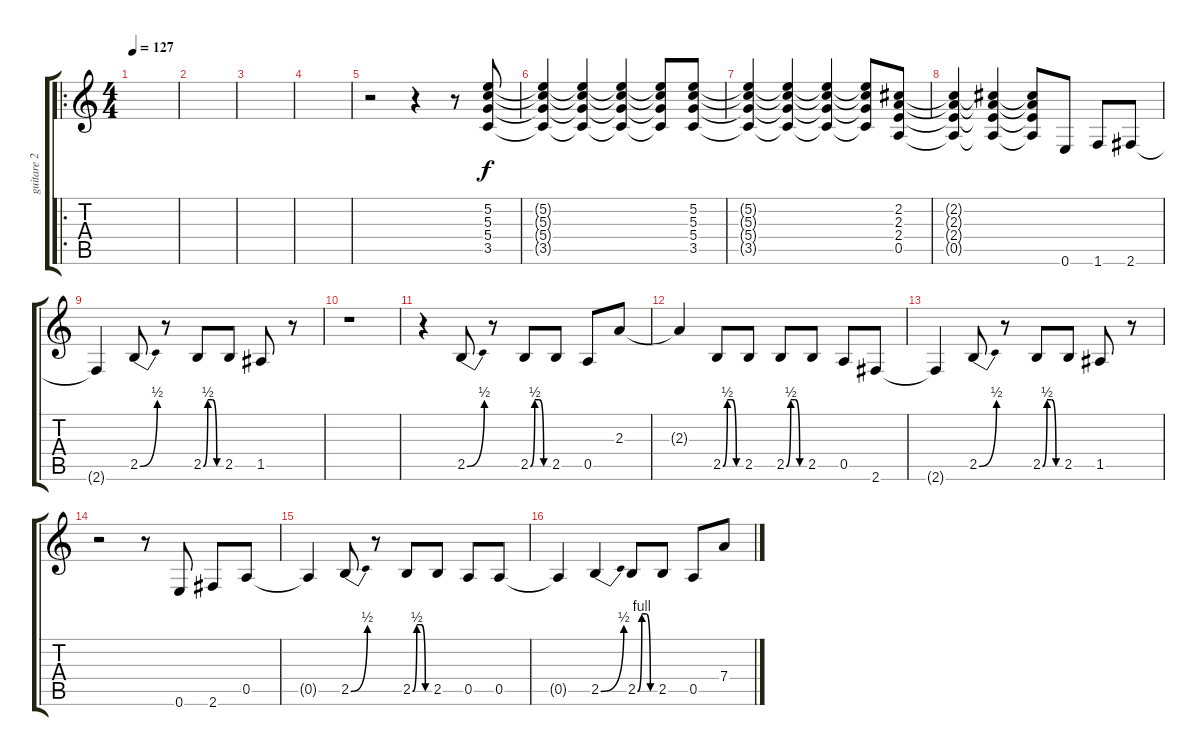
\track ("guitare 2" "guitare 2") {instrument distortionguitar}
\staff {score tabs}
\tuning (E4 B3 G3 D3 A2 E2) {hide}
\ro
\ts (4 4)
\tempo 127
\clef g2
\ks c
|
|
|
|
r.2 r.4 r.8 (5.2 5.3 5.4 3.5).8 |
(5.2{t} 5.3{t} 5.4{t} 3.5{t}).4 (5.2{t} 5.3{t} 5.4{t} 3.5{t}).4 (5.2{t} 5.3{t} 5.4{t} 3.5{t}).4 (5.2{t} 5.3{t} 5.4{t} 3.5{t}).8 (5.2 5.3 5.4 3.5).8 |
(5.2{t} 5.3{t} 5.4{t} 3.5{t}).4 (5.2{t} 5.3{t} 5.4{t} 3.5{t}).4 (5.2{t} 5.3{t} 5.4{t} 3.5{t}).4 (5.2{t} 5.3{t} 5.4{t} 3.5{t}).8 (2.2 2.3 2.4 0.5).8 |
(2.2{t} 2.3{t} 2.4{t} 0.5{t}).4 (2.2{t} 2.3{t} 2.4{t} 0.5{t}).4 (2.2{t} 2.3{t} 2.4{t} 0.5{t}).8 0.6.8 1.6.8 2.6.8 |
2.6{t}.4 2.5{be (bend 0 0 60 2)}.8 r.8 2.5{be (custom 0 0 15 2 30 2 45 0 60 0)}.8 2.5.8 1.5.8 r.8 |
r.1 |
r.4 2.5{be (bend 0 0 60 2)}.8 r.8 2.5{be (custom 0 0 15 2 30 2 45 0 60 0)}.8 2.5.8 0.5.8 2.3.8 |
2.3{t}.4 2.5{be (custom 0 0 15 2 30 2 45 0 60 0)}.8 2.5.8 2.5{be (custom 0 0 15 2 30 2 45 0 60 0)}.8 2.5.8 0.5.8 2.6.8 |
2.6{t}.4 2.5{be (bend 0 0 60 2)}.8 r.8 2.5{be (custom 0 0 15 2 30 2 45 0 60 0)}.8 2.5.8 1.5.8 r.8 |
r.2 r.8 0.6.8 2.6.8 0.5.8 |
0.5{t}.4 2.5{be (bend 0 0 60 2)}.8 r.8 2.5{be (custom 0 0 15 2 30 2 45 0 60 0)}.8 2.5.8 0.5.8 0.5.8 |
0.5{t}.4 2.5{be (bend 0 0 60 2)}.4 2.5{be (custom 0 0 15 4 30 4 45 0 60 0)}.8 2.5.8 0.5.8 7.4.8
